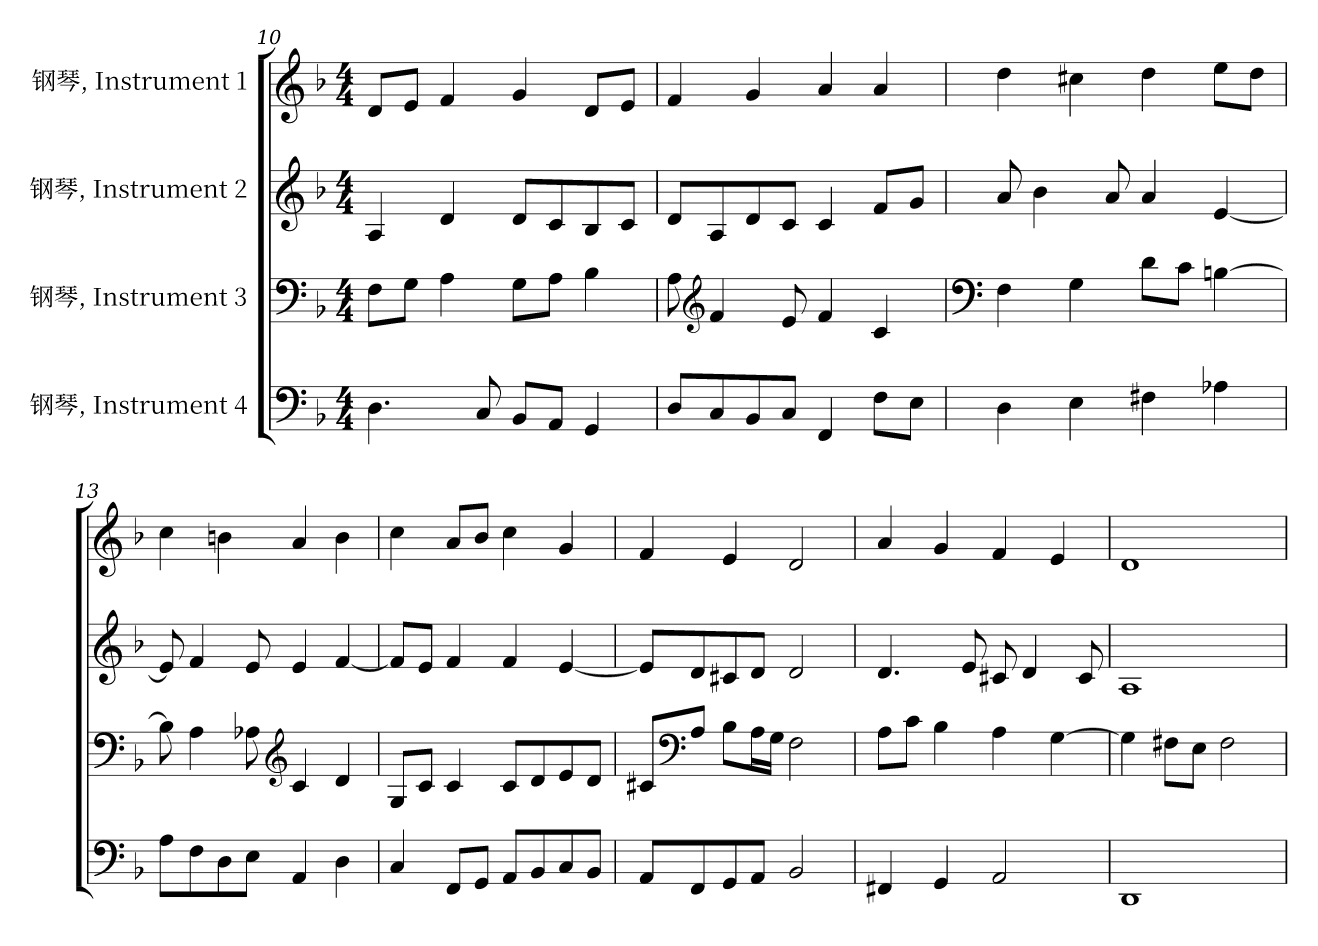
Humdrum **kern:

**kern	**kern	**kern	**kern
*part4	*part3	*part2	*part1
*staff4	*staff3	*staff2	*staff1
*I"钢琴, Instrument 4	*I"钢琴, Instrument 3	*I"钢琴, Instrument 2	*I"钢琴, Instrument 1
*clefF4	*clefF4	*clefG2	*clefG2
*k[b-]	*k[b-]	*k[b-]	*k[b-]
*M4/4	*M4/4	*M4/4	*M4/4
=10	=10	=10	=10
4.D\	8F\L	4A/	8d/L
.	8G\J	.	8e/J
.	4A\	4d/	4f/
8C/	.	.	.
8BB-/L	8G\L	8d/L	4g/
8AA/J	8A\J	8c/	.
4GG/	4B-\	8B-/	8d/L
.	.	8c/J	8e/J
=11	=11	=11	=11
8D/L	8A\	8d/L	4f/
*	*clefG2	*	*
8C/	4f/	8A/	.
8BB-/	.	8d/	4g/
8C/J	8e/	8c/J	.
4FF/	4f/	4c/	4a/
8F\L	4c/	8f/L	4a/
8E\J	.	8g/J	.
!!LO:PB:g=z
=12	=12	=12	=12
*	*clefF4	*	*
4D\	4F\	8a/	4dd\
.	.	4b-\	.
4E\	4G\	.	4cc#X\
.	.	8a/	.
4F#X\	8d\L	4a/	4dd\
.	8c\J	.	.
4A-X\	[4Bn\	[4e/	8ee\L
.	.	.	8dd\J
=13	=13	=13	=13
8A\L	8B\]	8e/]	4cc\
8F\	4A\	4f/	.
8D\	.	.	4bn\
8E\J	8A-X\	8e/	.
*	*clefG2	*	*
4AA/	4c/	4e/	4a/
4D\	4d/	[4f/	4b\
=14	=14	=14	=14
4C/	8G/L	8f/L]	4cc\
.	8c/J	8e/J	.
8FF/L	4c/	4f/	8a/L
8GG/J	.	.	8b-/J
8AA/L	8c/L	4f/	4cc\
8BB-/	8d/	.	.
8C/	8e/	[4e/	4g/
8BB-/J	8d/J	.	.
=15	=15	=15	=15
8AA/L	8c#X/L	8e/L]	4f/
*	*clefF4	*	*
8FF/	8A/J	8d/	.
8GG/	8B-\L	8c#X/	4e/
8AA/J	16A\L	8d/J	.
.	16G\JJ	.	.
2BB-/	2F\	2d/	2d/
!!LO:LB:g=z
=16	=16	=16	=16
4FF#X/	8A\L	4.d/	4a/
.	8c\J	.	.
4GG/	4B-\	.	4g/
.	.	8e/	.
2AA/	4A\	8c#X/	4f/
.	.	4d/	.
.	[4G\	.	4e/
.	.	8c#/	.
=17	=17	=17	=17
1DD	4G\]	1A	1d
.	8F#X\L	.	.
.	8E\J	.	.
.	2F#\	.	.
=	=	=	=
*-	*-	*-	*-
